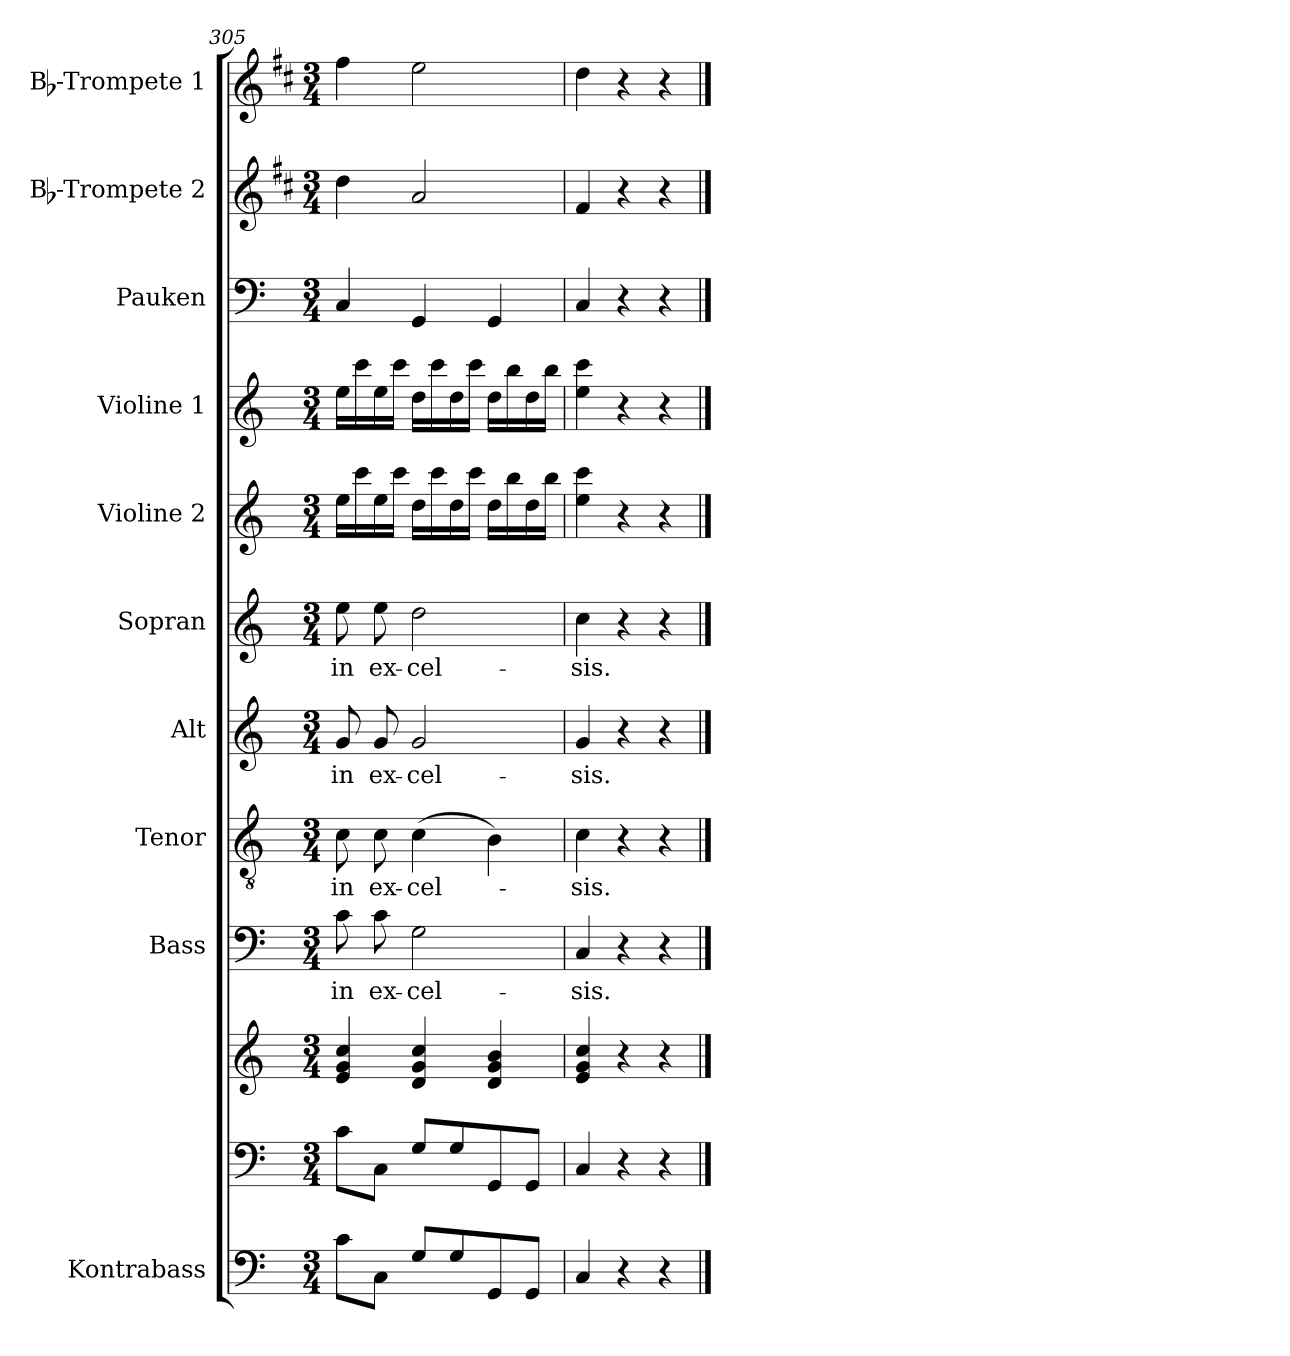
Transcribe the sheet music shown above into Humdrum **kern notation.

**kern	**kern	**kern	**kern	**text	**kern	**text	**kern	**text	**kern	**text	**kern	**kern	**kern	**kern	**kern
*part11	*part10	*part10	*part9	*part9	*part8	*part8	*part7	*part7	*part6	*part6	*part5	*part4	*part3	*part2	*part1
*staff12	*staff11	*staff10	*staff9	*staff9	*staff8	*staff8	*staff7	*staff7	*staff6	*staff6	*staff5	*staff4	*staff3	*staff2	*staff1
*I"Kontrabass	*	*	*I"Bass	*	*I"Tenor	*	*I"Alt	*	*I"Sopran	*	*I"Violine 2	*I"Violine 1	*I"Pauken	*I"Bb-Trompete 2	*I"Bb-Trompete 1
*I'Kb.	*	*	*I'B.	*	*I'T.	*	*I'A.	*	*I'S.	*	*I'Vl. 2	*I'Vl. 1	*I'Pk.	*I'Bb Trp. 2	*I'Bb Trp. 1
*clefF4	*clefF4	*clefG2	*clefF4	*	*clefGv2	*	*clefG2	*	*clefG2	*	*clefG2	*clefG2	*clefF4	*clefG2	*clefG2
*ITrd7c12	*	*	*	*	*	*	*	*	*	*	*	*	*	*ITrd1c2	*ITrd1c2
*k[]	*k[]	*k[]	*k[]	*	*k[]	*	*k[]	*	*k[]	*	*k[]	*k[]	*k[]	*k[]	*k[]
*C:	*C:	*C:	*C:	*	*C:	*	*C:	*	*C:	*	*C:	*C:	*C:	*C:	*C:
*M3/4	*M3/4	*M3/4	*M3/4	*	*M3/4	*	*M3/4	*	*M3/4	*	*M3/4	*M3/4	*M3/4	*M3/4	*M3/4
=305	=305	=305	=305	=305	=305	=305	=305	=305	=305	=305	=305	=305	=305	=305	=305
!	!	!	!	!LO:LY:b	!	!LO:LY:b	!	!LO:LY:b	!	!LO:LY:b	!	!	!	!	!
8C\L	8c\L	4e/ 4g/ 4cc/	8c\	in	8c\	in	8g/	in	8ee\	in	16ee\LL	16ee\LL	4C/	4cc\	4ee\
.	.	.	.	.	.	.	.	.	.	.	16ccc\	16ccc\	.	.	.
!	!	!	!	!LO:LY:b	!	!LO:LY:b	!	!LO:LY:b	!	!LO:LY:b	!	!	!	!	!
8CC\J	8C\J	.	8c\	ex-	8c\	ex-	8g/	ex-	8ee\	ex-	16ee\	16ee\	.	.	.
.	.	.	.	.	.	.	.	.	.	.	16ccc\JJ	16ccc\JJ	.	.	.
!	!	!	!	!LO:LY:b	!	!LO:LY:b	!	!LO:LY:b	!	!LO:LY:b	!	!	!	!	!
8GG/L	8G/L	4d/ 4g/ 4cc/	2G\	-cel-	(>4c\	-cel-	2g/	-cel-	2dd\	-cel-	16dd\LL	16dd\LL	4GG/	2g/	2dd\
.	.	.	.	.	.	.	.	.	.	.	16ccc\	16ccc\	.	.	.
8GG/	8G/	.	.	.	.	.	.	.	.	.	16dd\	16dd\	.	.	.
.	.	.	.	.	.	.	.	.	.	.	16ccc\JJ	16ccc\JJ	.	.	.
8GGG/	8GG/	4d/ 4g/ 4b/	.	.	4B\)	.	.	.	.	.	16dd\LL	16dd\LL	4GG/	.	.
.	.	.	.	.	.	.	.	.	.	.	16bb\	16bb\	.	.	.
8GGG/J	8GG/J	.	.	.	.	.	.	.	.	.	16dd\	16dd\	.	.	.
.	.	.	.	.	.	.	.	.	.	.	16bb\JJ	16bb\JJ	.	.	.
=306	=306	=306	=306	=306	=306	=306	=306	=306	=306	=306	=306	=306	=306	=306	=306
!	!	!	!	!LO:LY:b	!	!LO:LY:b	!	!LO:LY:b	!	!LO:LY:b	!	!	!	!	!
4CC/	4C/	4e/ 4g/ 4cc/	4C/	-sis.	4c\	-sis.	4g/	-sis.	4cc\	-sis.	4ee\ 4ccc\	4ee\ 4ccc\	4C/	4e/	4cc\
4r	4r	4r	4r	.	4r	.	4r	.	4r	.	4r	4r	4r	4r	4r
4r	4r	4r	4r	.	4r	.	4r	.	4r	.	4r	4r	4r	4r	4r
==	==	==	==	==	==	==	==	==	==	==	==	==	==	==	==
*-	*-	*-	*-	*-	*-	*-	*-	*-	*-	*-	*-	*-	*-	*-	*-
